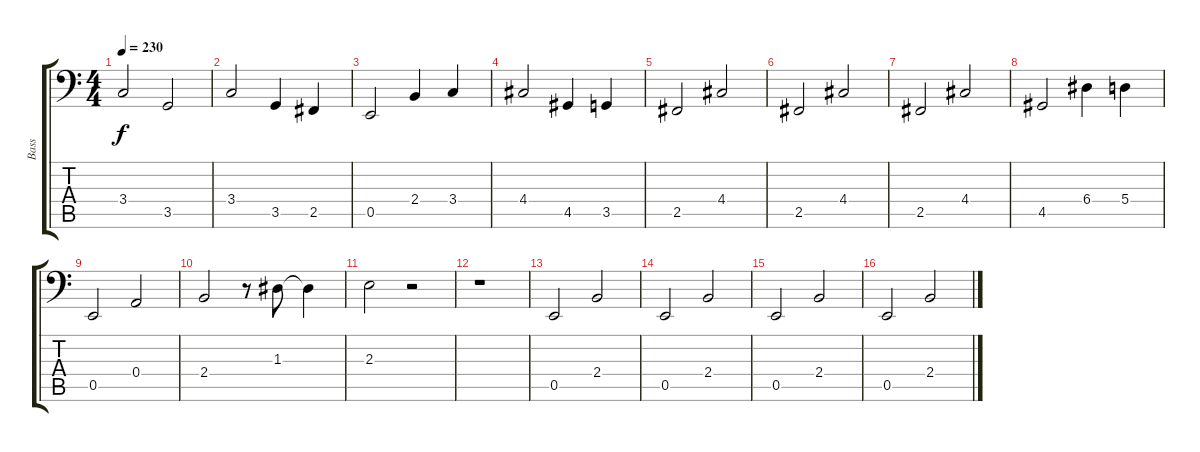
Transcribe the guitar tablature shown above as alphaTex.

\track ("Bass" "Bass") {instrument electricbassfinger}
\staff {score tabs}
\tuning (C3 G2 D2 A1 E1 B0) {hide}
\ts (4 4)
\tempo 230
\clef f4
\ks c
3.4.2{dy f} 3.5.2 |
3.4.2 3.5.4 2.5.4 |
0.5.2 2.4.4 3.4.4 |
4.4.2 4.5.4 3.5.4 |
2.5.2 4.4.2 |
2.5.2 4.4.2 |
2.5.2 4.4.2 |
4.5.2 6.4.4 5.4.4 |
0.5.2 0.4.2 |
2.4.2 r.8 1.3.8 1.3{t}.4 |
2.3.2 r.2 |
r.1 |
0.5.2 2.4.2 |
0.5.2 2.4.2 |
0.5.2 2.4.2 |
0.5.2 2.4.2
